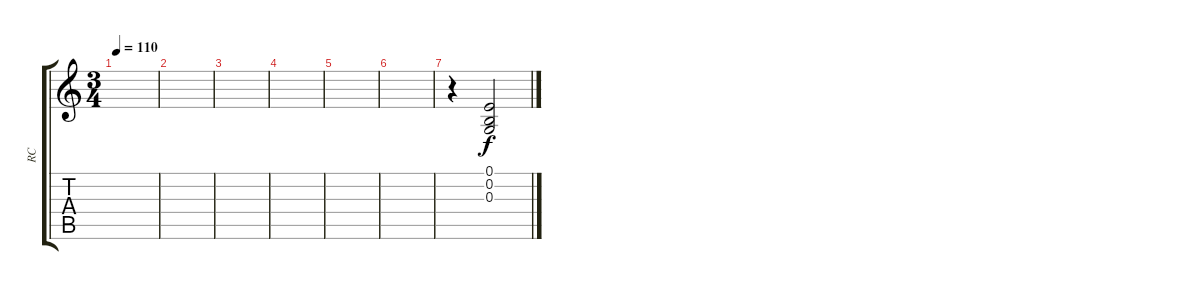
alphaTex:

\track ("RC" "RC") {instrument reversecymbal}
\staff {score tabs}
\tuning (E4 B3 G3 D3 A2 E2) {hide}
\ts (3 4)
\tempo 110
\clef g2
\ks c
|
|
|
|
|
|
r.4 (0.1 0.2 0.3).2
